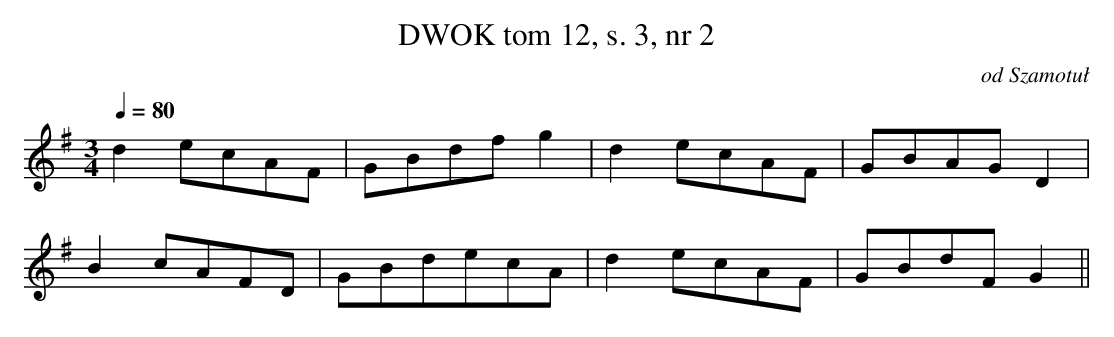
X:1
T: DWOK tom 12, s. 3, nr 2
O:od Szamotuł
L:1/8
M:3/4
K:G
Q:1/4=80
d2ecAF|GBdfg2|d2ecAF|GBAGD2|
B2cAFD|GBdecA|d2ecAF|GBdFG2||
